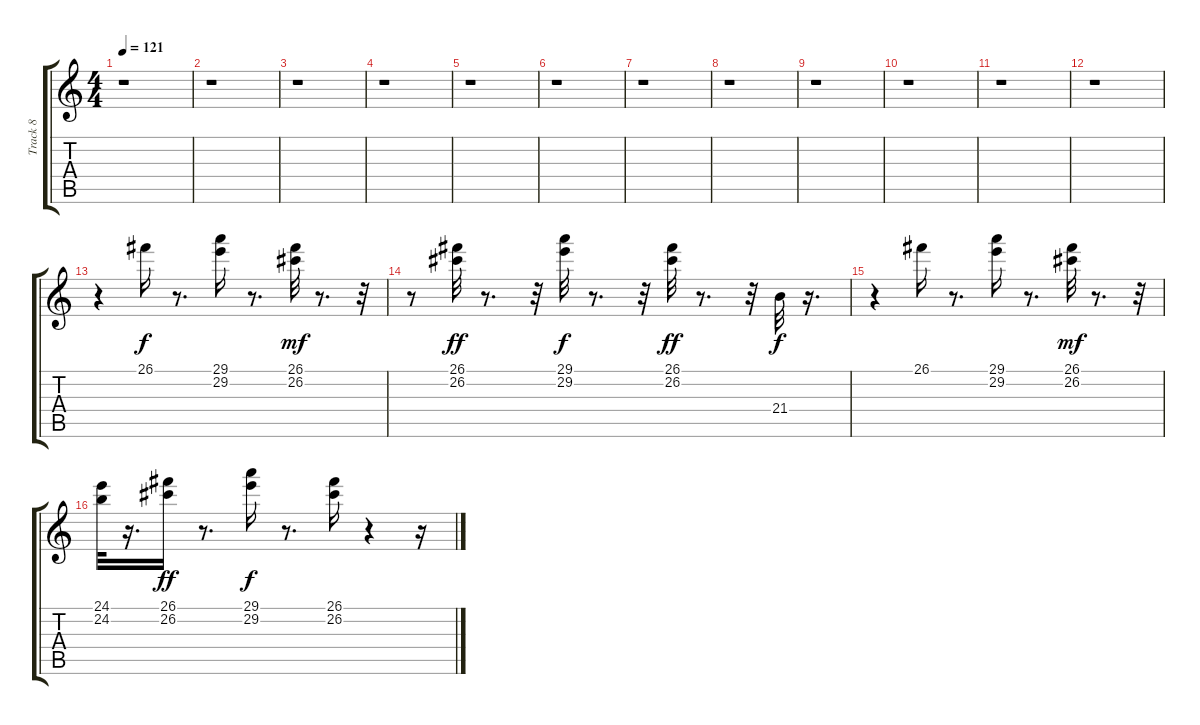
\track ("Track 8" "Track 8") {instrument xylophone}
\staff {score tabs}
\tuning (E4 B3 G3 D3 A2 E2) {hide}
\ts (4 4)
\tempo 121
\clef g2
\ks c
r.1{dy f} |
r.1 |
r.1 |
r.1 |
r.1 |
r.1 |
r.1 |
r.1 |
r.1 |
r.1 |
r.1 |
r.1 |
r.4 26.1.16{instrument xylophone} r.8{d} (29.1 29.2).16 r.8{d} (26.1 26.2).32{dy mf} r.8{d} r.32 |
r.8 (26.1 26.2).32{dy ff} r.8{d} r.32 (29.1 29.2).32{dy f} r.8{d} r.32 (26.1 26.2).32{dy ff} r.8{d} r.32 21.4.32{dy f} r.16{d} |
r.4 26.1.16 r.8{d} (29.1 29.2).16 r.8{d} (26.1 26.2).32{dy mf} r.8{d} r.32 |
(24.1 24.2).32 r.16{d} (26.1 26.2).16{dy ff} r.8{d} (29.1 29.2).16{dy f} r.8{d} (26.1 26.2).16 r.4 r.16
